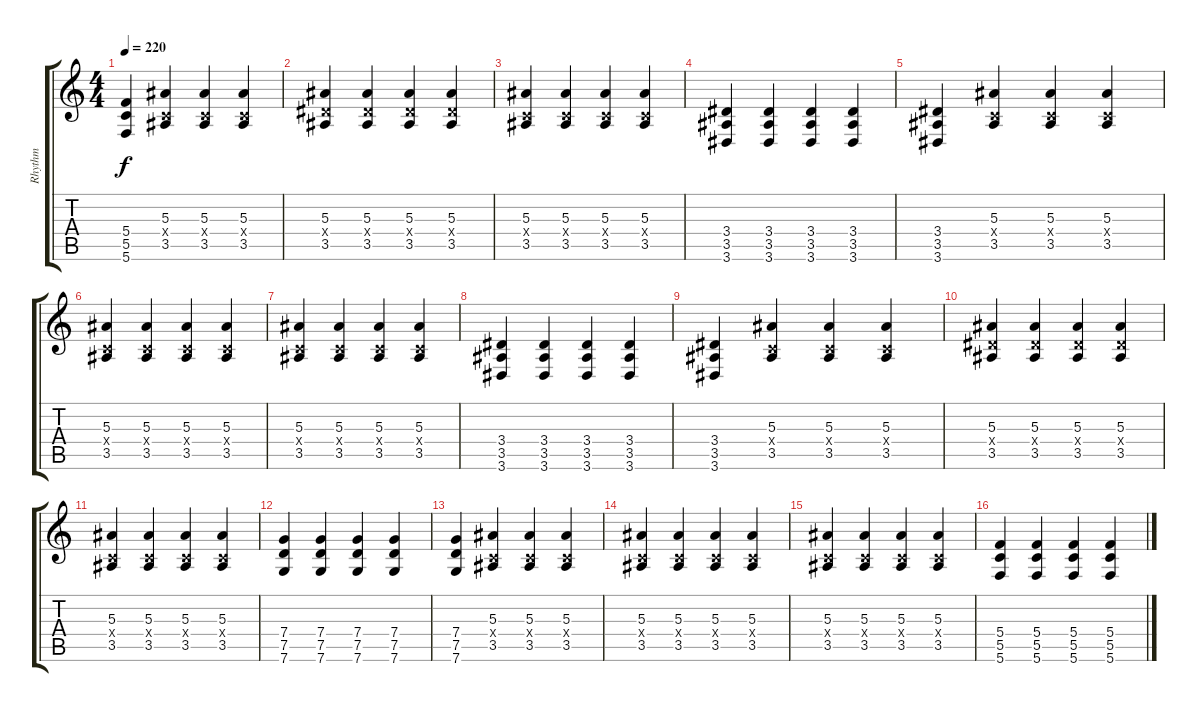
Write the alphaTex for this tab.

\track ("Rhythm" "Rhythm") {instrument distortionguitar}
\staff {score tabs}
\tuning (D4 A3 F3 C3 G2 C2) {hide}
\ts (4 4)
\tempo 220
\clef g2
\ks c
(5.4 5.5 5.6).4{dy f} (5.3 0.4{x} 3.5).4 (5.3 0.4{x} 3.5).4 (5.3 0.4{x} 3.5).4 |
(5.3 3.4{x} 3.5).4 (5.3 3.4{x} 3.5).4 (5.3 3.4{x} 3.5).4 (5.3 3.4{x} 3.5).4 |
(5.3 0.4{x} 3.5).4 (5.3 0.4{x} 3.5).4 (5.3 0.4{x} 3.5).4 (5.3 0.4{x} 3.5).4 |
(3.4 3.5 3.6).4 (3.4 3.5 3.6).4 (3.4 3.5 3.6).4 (3.4 3.5 3.6).4 |
(3.4 3.5 3.6).4 (5.3 0.4{x} 3.5).4 (5.3 0.4{x} 3.5).4 (5.3 0.4{x} 3.5).4 |
(5.3 0.4{x} 3.5).4 (5.3 0.4{x} 3.5).4 (5.3 0.4{x} 3.5).4 (5.3 0.4{x} 3.5).4 |
(5.3 0.4{x} 3.5).4 (5.3 0.4{x} 3.5).4 (5.3 0.4{x} 3.5).4 (5.3 0.4{x} 3.5).4 |
(3.4 3.5 3.6).4 (3.4 3.5 3.6).4 (3.4 3.5 3.6).4 (3.4 3.5 3.6).4 |
(3.4 3.5 3.6).4 (5.3 0.4{x} 3.5).4 (5.3 0.4{x} 3.5).4 (5.3 0.4{x} 3.5).4 |
(5.3 3.4{x} 3.5).4 (5.3 3.4{x} 3.5).4 (5.3 3.4{x} 3.5).4 (5.3 3.4{x} 3.5).4 |
(5.3 0.4{x} 3.5).4 (5.3 0.4{x} 3.5).4 (5.3 0.4{x} 3.5).4 (5.3 0.4{x} 3.5).4 |
(7.4 7.5 7.6).4 (7.4 7.5 7.6).4 (7.4 7.5 7.6).4 (7.4 7.5 7.6).4 |
(7.4 7.5 7.6).4 (5.3 0.4{x} 3.5).4 (5.3 0.4{x} 3.5).4 (5.3 0.4{x} 3.5).4 |
(5.3 0.4{x} 3.5).4 (5.3 0.4{x} 3.5).4 (5.3 0.4{x} 3.5).4 (5.3 0.4{x} 3.5).4 |
(5.3 0.4{x} 3.5).4 (5.3 0.4{x} 3.5).4 (5.3 0.4{x} 3.5).4 (5.3 0.4{x} 3.5).4 |
(5.4 5.5 5.6).4 (5.4 5.5 5.6).4 (5.4 5.5 5.6).4 (5.4 5.5 5.6).4
